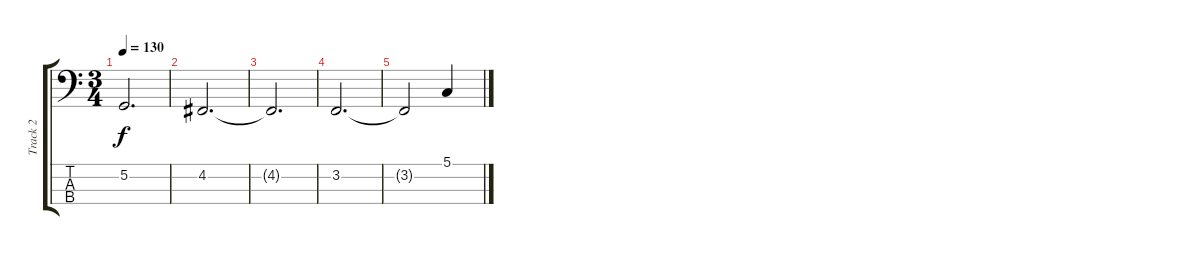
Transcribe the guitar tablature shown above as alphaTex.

\track ("Track 2" "Track 2") {instrument cello}
\staff {score tabs}
\tuning (G2 D2 A1 E1) {hide}
\ts (3 4)
\tempo 130
\clef f4
\ks c
5.2{t}.2{d dy f} |
4.2.2{d} |
4.2{t}.2{d} |
3.2.2{d} |
3.2{t}.2 5.1.4
